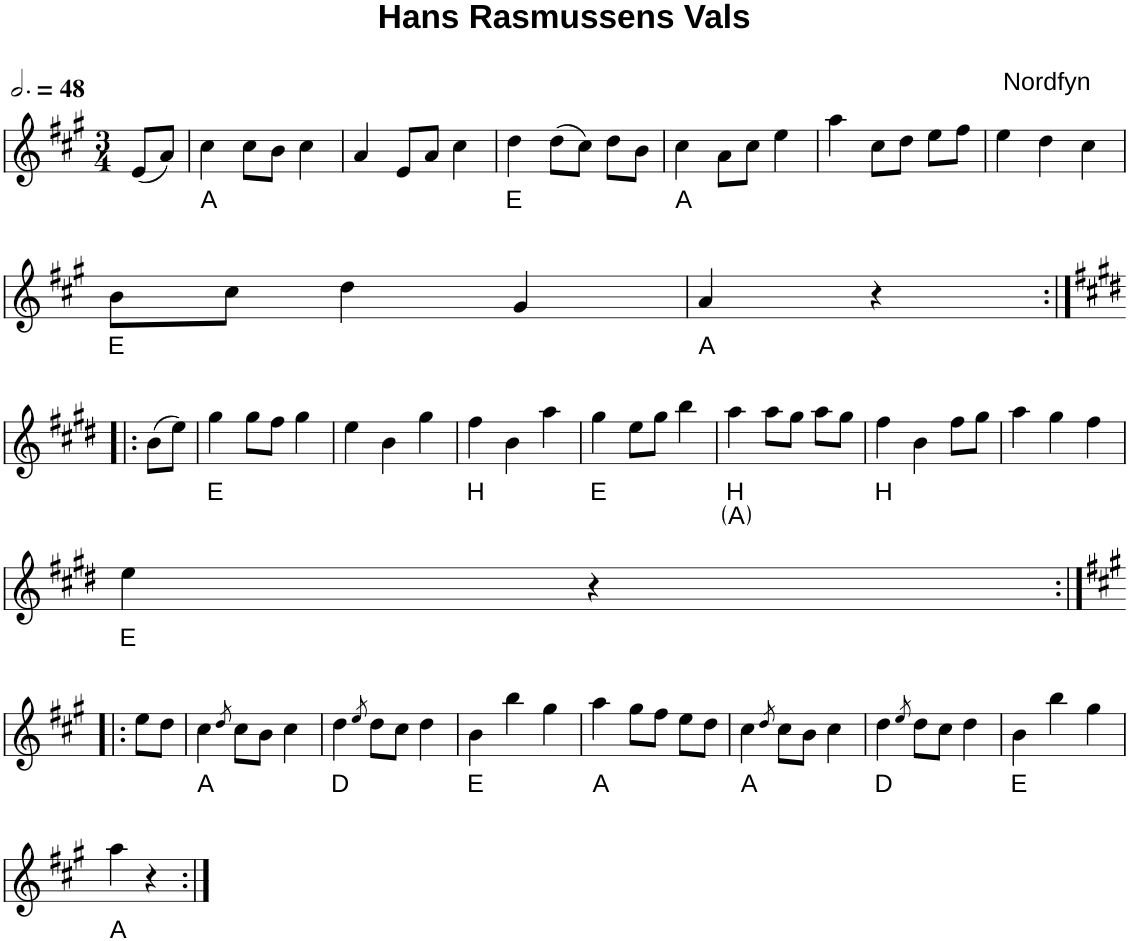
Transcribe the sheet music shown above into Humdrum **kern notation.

**kern	**harte
*part1	*part1
*staff1	*
*I"Piano	*
*I'Pno.	*
*clefG2	*
*k[f#c#g#]	*
*M3/4	*
*MM144	*
=	=
(8e/L	.
8a/J)	.
=1	=1
4cc#\	A:maj
8cc#\L	.
8b\J	.
4cc#\	.
=2	=2
4a/	.
8e/L	.
8a/J	.
4cc#\	.
=3	=3
4dd\	E:maj
(8dd\L	.
8cc#\J)	.
8dd\L	.
8b\J	.
=4	=4
4cc#\	A:maj
8a\L	.
8cc#\J	.
4ee\	.
=5	=5
4aa\	.
8cc#\L	.
8dd\J	.
8ee\L	.
8ff#\J	.
=6	=6
4ee\	.
4dd\	.
4cc#\	.
!!LO:LB:g=z
=7	=7
8b\L	E:maj
8cc#\J	.
4dd\	.
4g#/	.
=8	=8
4a/	A:maj
4r	.
!!LO:LB:g=z
=9:|!|:	=9:|!|:
*k[f#c#g#d#]	*
(8b\L	.
8ee\J)	.
=10	=10
4gg#\	E:maj
8gg#\L	.
8ff#\J	.
4gg#\	.
=11	=11
4ee\	.
4b\	.
4gg#\	.
=12	=12
4ff#\	B:maj
4b\	.
4aa\	.
=13	=13
4gg#\	E:maj
8ee\L	.
8gg#\J	.
4bb\	.
=14	=14
4aa\	B:maj A:maj
8aa\L	.
8gg#\J	.
8aa\L	.
8gg#\J	.
=15	=15
4ff#\	B:maj
4b\	.
8ff#\L	.
8gg#\J	.
=16	=16
4aa\	.
4gg#\	.
4ff#\	.
!!LO:LB:g=z
=17	=17
4ee\	E:maj
4r	.
!!LO:LB:g=z
=18:|!|:	=18:|!|:
*k[f#c#g#]	*
8ee\L	.
8dd\J	.
=19	=19
4cc#\	A:maj
8qdd/	.
8cc#\L	.
8b\J	.
4cc#\	.
=20	=20
4dd\	D:maj
8qee/	.
8dd\L	.
8cc#\J	.
4dd\	.
=21	=21
4b\	E:maj
4bb\	.
4gg#\	.
=22	=22
4aa\	A:maj
8gg#\L	.
8ff#\J	.
8ee\L	.
8dd\J	.
=23	=23
4cc#\	A:maj
8qdd/	.
8cc#\L	.
8b\J	.
4cc#\	.
=24	=24
4dd\	D:maj
8qee/	.
8dd\L	.
8cc#\J	.
4dd\	.
=25	=25
4b\	E:maj
4bb\	.
4gg#\	.
!!LO:LB:g=z
=26	=26
4aa\	A:maj
4r	.
=:|!	=:|!
*-	*-
